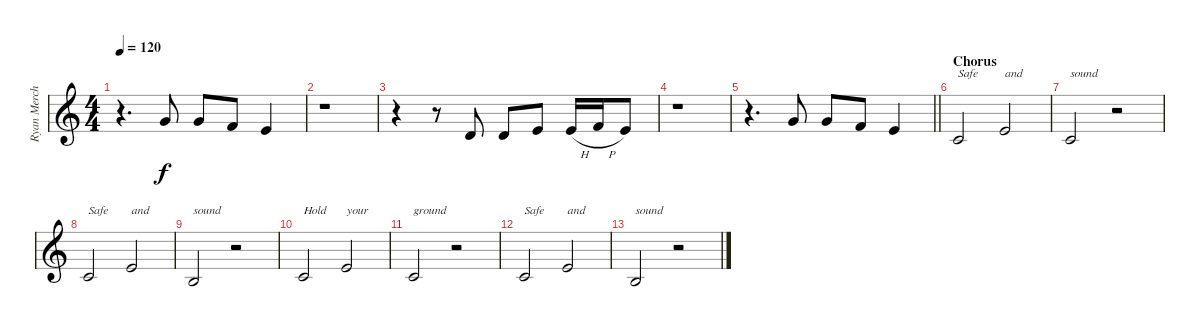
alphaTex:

\track ("Ryan Merchant's vocals" "Ryan Merch") {instrument tenorsax}
\staff {score}
\tuning (E4 B3 G3 D3 A2 E2) {hide}
\ts (4 4)
\tempo 120
\clef g2
\ks c
r.4{d dy f} 3.1.8 3.1.8 1.1.8 0.1.4 |
r.1 |
r.4 r.8 3.2.8 3.2.8 0.1.8 0.1{h}.16 1.1{h}.16 0.1.8 |
r.1 |
\barLineRight lightlight
r.4{d} 3.1.8 3.1.8 1.1.8 0.1.4 |
\section ("" "Chorus")
1.2.2{txt "Safe"} 0.1.2{txt "and"} |
1.2.2{txt "sound"} r.2 |
1.2.2{txt "Safe"} 0.1.2{txt "and"} |
0.2.2{txt "sound"} r.2 |
1.2.2{txt "Hold"} 0.1.2{txt "your"} |
1.2.2{txt "ground"} r.2 |
1.2.2{txt "Safe"} 0.1.2{txt "and"} |
0.2.2{txt "sound"} r.2
